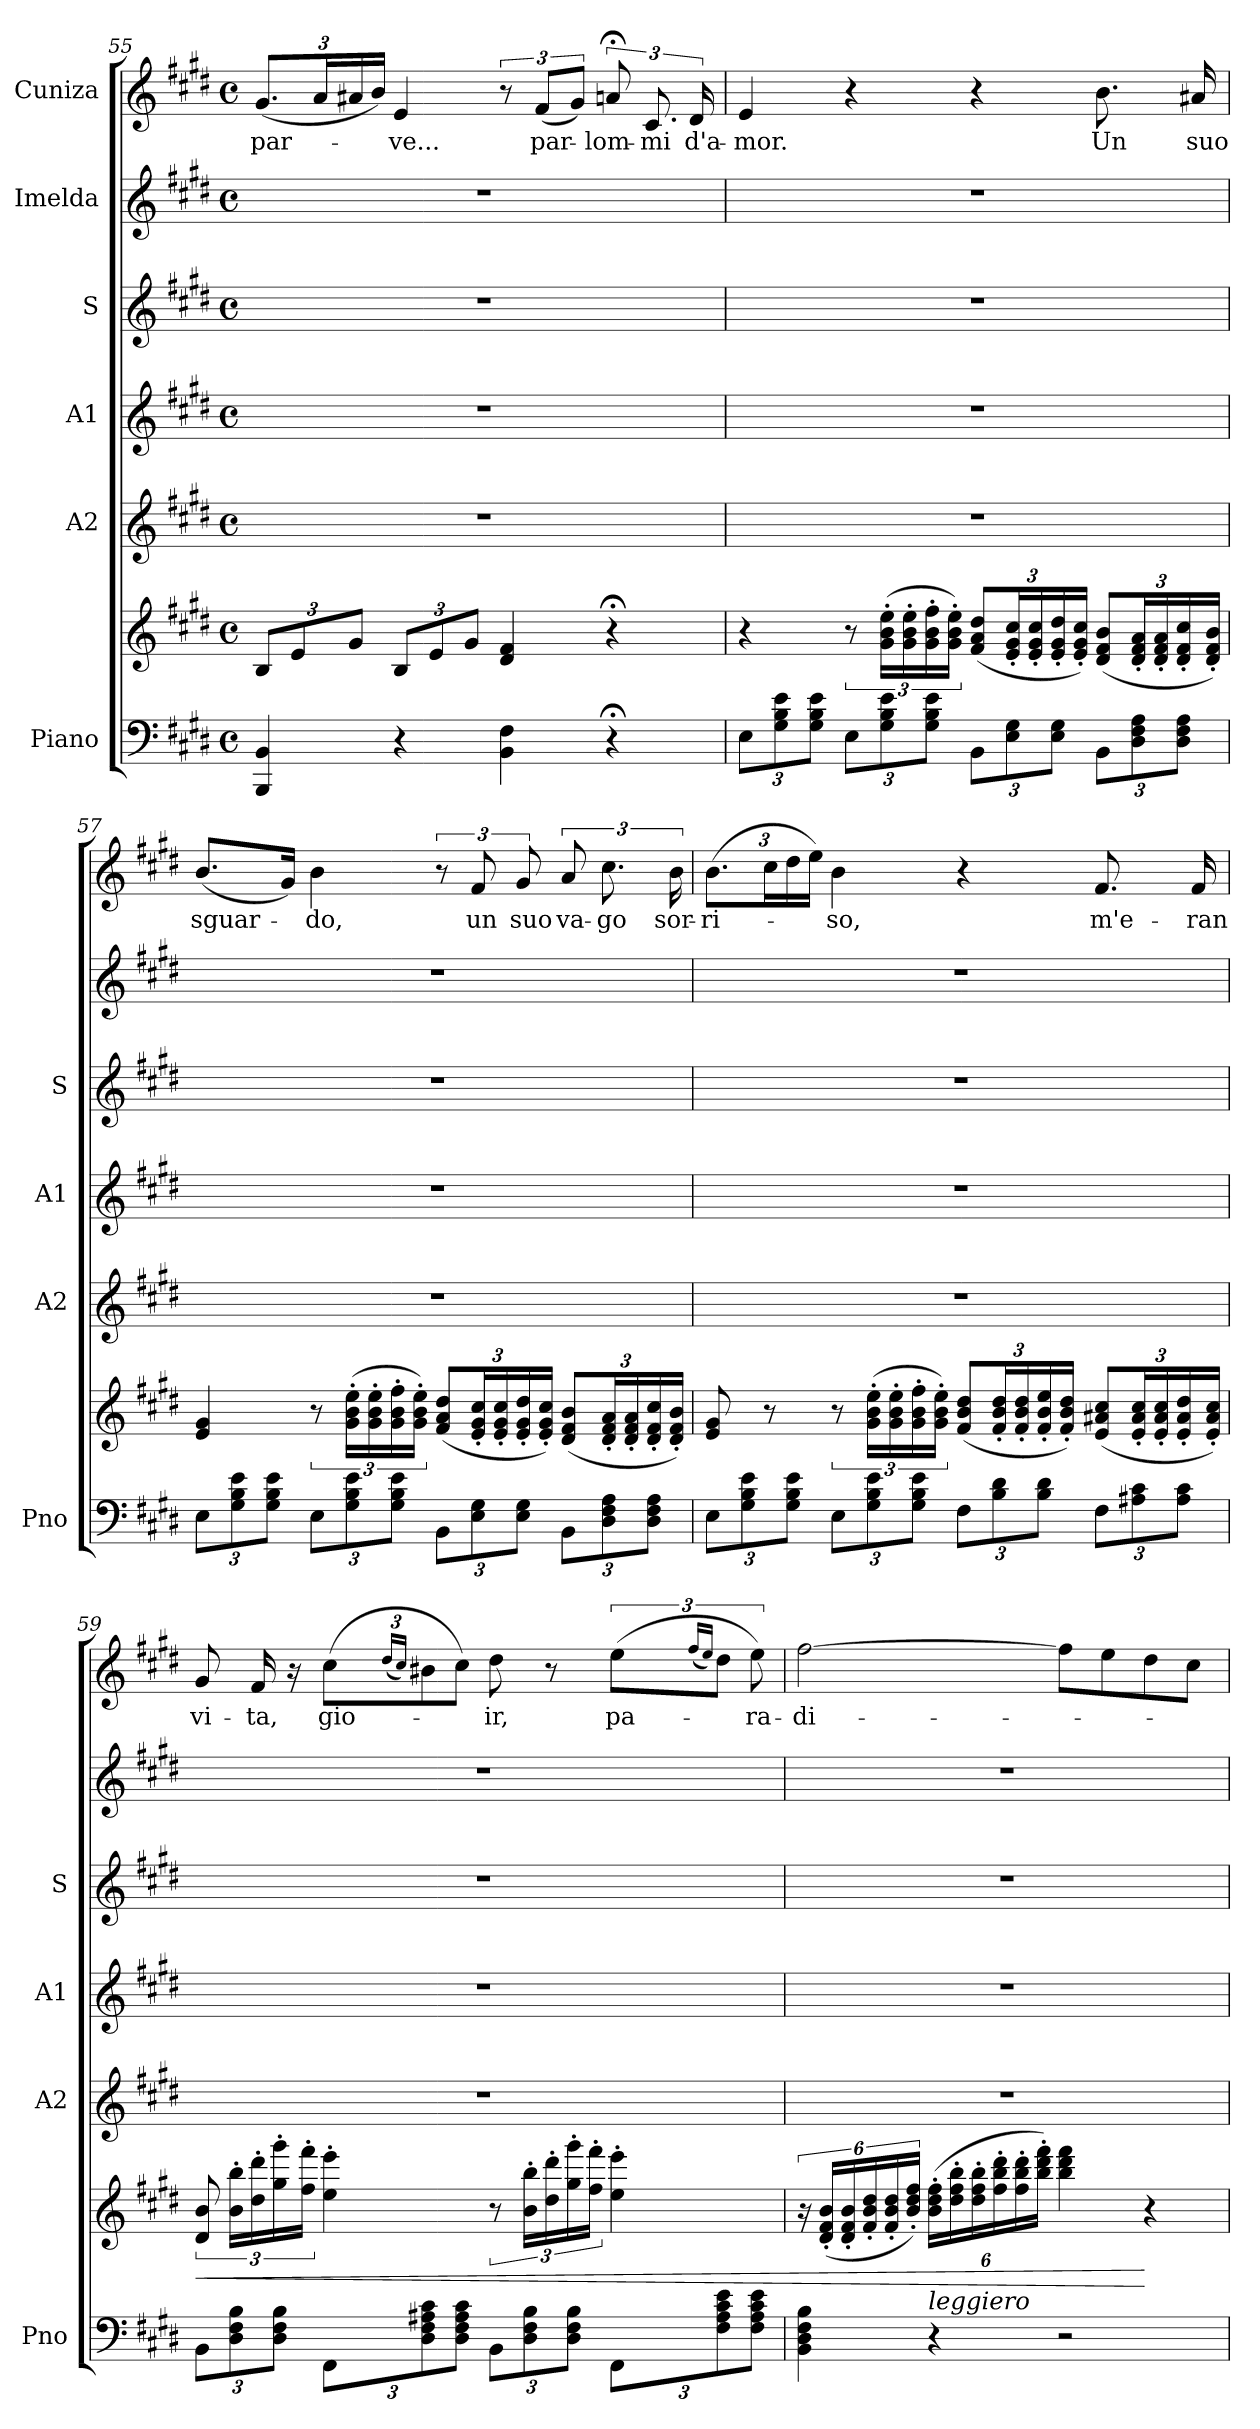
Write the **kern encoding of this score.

**kern	**kern	**dynam	**kern	**kern	**kern	**kern	**kern	**text
*part6	*part6	*part6	*part5	*part4	*part3	*part2	*part1	*part1
*staff7	*staff6	*staff6/7	*staff5	*staff4	*staff3	*staff2	*staff1	*staff1
*I"Piano	*	*	*I"A2	*I"A1	*I"S	*I"Imelda	*I"Cuniza	*
*I'Pno	*	*	*I'A2	*I'A1	*I'S	*	*	*
*clefF4	*clefG2	*	*clefG2	*clefG2	*clefG2	*clefG2	*clefG2	*
*k[f#c#g#d#]	*k[f#c#g#d#]	*	*k[f#c#g#d#]	*k[f#c#g#d#]	*k[f#c#g#d#]	*k[f#c#g#d#]	*k[f#c#g#d#]	*
*M4/4	*M4/4	*	*M4/4	*M4/4	*M4/4	*M4/4	*M4/4	*
*met(c)	*met(c)	*	*met(c)	*met(c)	*met(c)	*met(c)	*met(c)	*
*	*Xbrackettup	*	*	*	*	*	*Xbrackettup	*
=55	=55	=55	=55	=55	=55	=55	=55	=55
4BBB/ 4BB/	12B/L	.	1r	1r	1r	1r	(12.g#/L	-par-
.	12e/	.	.	.	.	.	.	.
.	.	.	.	.	.	.	24a/L	.
.	12g#/J	.	.	.	.	.	24a#X/	.
.	.	.	.	.	.	.	24b/JJ)	.
4r	12B/L	.	.	.	.	.	4e/	-ve...
.	12e/	.	.	.	.	.	.	.
.	12g#/J	.	.	.	.	.	.	.
*	*	*	*	*	*	*	*brackettup	*
4BB\ 4F#\	4d#/ 4f#/	.	.	.	.	.	12r	.
.	.	.	.	.	.	.	(12f#/L	par-
.	.	.	.	.	.	.	12g#/J)	.
4r;<	4r;<	.	.	.	.	.	12an;</	-lom-
.	.	.	.	.	.	.	12.c#/	-mi
.	.	.	.	.	.	.	24d#/	d'a-
!!LO:LB:g=z
=56	=56	=56	=56	=56	=56	=56	=56	=56
*Xbrackettup	*	*	*	*	*	*	*	*
12E\L	4r	.	1r	1r	1r	1r	4e/	-mor.
12G#\ 12B\ 12e\	.	.	.	.	.	.	.	.
12G#\ 12B\ 12e\J	.	.	.	.	.	.	.	.
*	*brackettup	*	*	*	*	*	*	*
12E\L	12r	.	.	.	.	.	4r	.
12G#\ 12B\ 12e\	(24g#\' 24b\' 24ee\'LL	.	.	.	.	.	.	.
.	24g#\' 24b\' 24ee\'	.	.	.	.	.	.	.
12G#\ 12B\ 12e\J	24g#\' 24b\' 24ff#\'	.	.	.	.	.	.	.
.	24g#\' 24b\' 24ee\'JJ)	.	.	.	.	.	.	.
*	*Xbrackettup	*	*	*	*	*	*	*
12BB\L	(12f#/ 12a/ 12dd#/L	.	.	.	.	.	4r	.
12E\ 12G#\	24e/' 24g#/' 24cc#/'L	.	.	.	.	.	.	.
.	24e/' 24g#/' 24cc#/'	.	.	.	.	.	.	.
12E\ 12G#\J	24e/' 24g#/' 24dd#/'	.	.	.	.	.	.	.
.	24e/' 24g#/' 24cc#/'JJ)	.	.	.	.	.	.	.
12BB\L	(12d#/ 12f#/ 12b/L	.	.	.	.	.	8.b\	Un
12D#\ 12F#\ 12A\	24d#/' 24f#/' 24a/'L	.	.	.	.	.	.	.
.	24d#/' 24f#/' 24a/'	.	.	.	.	.	.	.
12D#\ 12F#\ 12A\J	24d#/' 24f#/' 24cc#/'	.	.	.	.	.	.	.
.	.	.	.	.	.	.	16a#X/	suo
.	24d#/' 24f#/' 24b/'JJ)	.	.	.	.	.	.	.
=57	=57	=57	=57	=57	=57	=57	=57	=57
12E\L	4e/ 4g#/	.	1r	1r	1r	1r	(8.b/L	sguar-
12G#\ 12B\ 12e\	.	.	.	.	.	.	.	.
12G#\ 12B\ 12e\J	.	.	.	.	.	.	.	.
.	.	.	.	.	.	.	16g#/Jk)	.
*	*brackettup	*	*	*	*	*	*	*
12E\L	12r	.	.	.	.	.	4b\	-do,
12G#\ 12B\ 12e\	(24g#\' 24b\' 24ee\'LL	.	.	.	.	.	.	.
.	24g#\' 24b\' 24ee\'	.	.	.	.	.	.	.
12G#\ 12B\ 12e\J	24g#\' 24b\' 24ff#\'	.	.	.	.	.	.	.
.	24g#\' 24b\' 24ee\'JJ)	.	.	.	.	.	.	.
*	*Xbrackettup	*	*	*	*	*	*	*
12BB\L	(12f#/ 12a/ 12dd#/L	.	.	.	.	.	12r	.
12E\ 12G#\	24e/' 24g#/' 24cc#/'L	.	.	.	.	.	12f#/	un
.	24e/' 24g#/' 24cc#/'	.	.	.	.	.	.	.
12E\ 12G#\J	24e/' 24g#/' 24dd#/'	.	.	.	.	.	12g#/	suo
.	24e/' 24g#/' 24cc#/'JJ)	.	.	.	.	.	.	.
12BB\L	(12d#/ 12f#/ 12b/L	.	.	.	.	.	12a/	va-
12D#\ 12F#\ 12A\	24d#/' 24f#/' 24a/'L	.	.	.	.	.	12.cc#\	-go
.	24d#/' 24f#/' 24a/'	.	.	.	.	.	.	.
12D#\ 12F#\ 12A\J	24d#/' 24f#/' 24cc#/'	.	.	.	.	.	.	.
.	24d#/' 24f#/' 24b/'JJ)	.	.	.	.	.	24b\	sor-
!!LO:LB:g=z
=58	=58	=58	=58	=58	=58	=58	=58	=58
*	*	*	*	*	*	*	*Xbrackettup	*
12E\L	8e/ 8g#/	.	1r	1r	1r	1r	(12.b\L	-ri-
12G#\ 12B\ 12e\	.	.	.	.	.	.	.	.
.	8r	.	.	.	.	.	24cc#\L	.
12G#\ 12B\ 12e\J	.	.	.	.	.	.	24dd#\	.
.	.	.	.	.	.	.	24ee\JJ)	.
*	*brackettup	*	*	*	*	*	*	*
12E\L	12r	.	.	.	.	.	4b\	-so,
12G#\ 12B\ 12e\	(24g#\' 24b\' 24ee\'LL	.	.	.	.	.	.	.
.	24g#\' 24b\' 24ee\'	.	.	.	.	.	.	.
12G#\ 12B\ 12e\J	24g#\' 24b\' 24ff#\'	.	.	.	.	.	.	.
.	24g#\' 24b\' 24ee\'JJ)	.	.	.	.	.	.	.
*	*Xbrackettup	*	*	*	*	*	*	*
12F#\L	(12f#/ 12b/ 12dd#/L	.	.	.	.	.	4r	.
12B\ 12d#\	24f#/' 24b/' 24dd#/'L	.	.	.	.	.	.	.
.	24f#/' 24b/' 24dd#/'	.	.	.	.	.	.	.
12B\ 12d#\J	24f#/' 24b/' 24ee/'	.	.	.	.	.	.	.
.	24f#/' 24b/' 24dd#/'JJ)	.	.	.	.	.	.	.
12F#\L	(12e/ 12a#X/ 12cc#/L	.	.	.	.	.	8.f#/	m'e-
12A#X\ 12c#\	24e/' 24a#/' 24cc#/'L	.	.	.	.	.	.	.
.	24e/' 24a#/' 24cc#/'	.	.	.	.	.	.	.
12A#\ 12c#\J	24e/' 24a#/' 24dd#/'	.	.	.	.	.	.	.
.	.	.	.	.	.	.	16f#/	-ran
.	24e/' 24a#/' 24cc#/'JJ)	.	.	.	.	.	.	.
=59	=59	=59	=59	=59	=59	=59	=59	=59
*	*brackettup	*	*	*	*	*	*	*
!	!	!LO:HP:b	!	!	!	!	!	!
12BB\L	12d#/ 12b/	<	1r	1r	1r	1r	8g#/	vi-
12D#\ 12F#\ 12B\	24b\' 24bb\'LL	.	.	.	.	.	.	.
.	24dd#\' 24ddd#\'	.	.	.	.	.	16f#/	-ta,
12D#\ 12F#\ 12B\J	24gg#\' 24ggg#\'	.	.	.	.	.	.	.
.	.	.	.	.	.	.	16r	.
.	24ff#\' 24fff#\'JJ	.	.	.	.	.	.	.
12FF#\L	4ee\' 4eee\'	.	.	.	.	.	(12cc#\L	gio-
.	.	.	.	.	.	.	(16qdd#/LL	.
.	.	.	.	.	.	.	16qcc#/JJ)	.
12D#\ 12F#\ 12A#X\ 12c#\	.	.	.	.	.	.	12b#X\	.
12D#\ 12F#\ 12A#\ 12c#\J	.	.	.	.	.	.	12cc#\J)	.
12BB\L	12r	.	.	.	.	.	8dd#\	-ir,
12D#\ 12F#\ 12B\	24b\' 24bb\'LL	.	.	.	.	.	.	.
.	24dd#\' 24ddd#\'	.	.	.	.	.	8r	.
12D#\ 12F#\ 12B\J	24gg#\' 24ggg#\'	.	.	.	.	.	.	.
.	24ff#\' 24fff#\'JJ	.	.	.	.	.	.	.
*	*	*	*	*	*	*	*brackettup	*
12FF#\L	4ee\' 4eee\'	.	.	.	.	.	(12ee\L	pa-
.	.	.	.	.	.	.	(16qff#/LL	.
.	.	.	.	.	.	.	16qee/JJ)	.
12F#\ 12A#\ 12c#\ 12e\	.	.	.	.	.	.	12dd#\J	.
12F#\ 12A#\ 12c#\ 12e\J	.	.	.	.	.	.	12ee\)	-ra-
!!LO:LB:g=z
=60	=60	=60	=60	=60	=60	=60	=60	=60
4BB\ 4D#\ 4F#\ 4B\	24r	.	1r	1r	1r	1r	[2ff#\	-di-
.	(24d#/' 24f#/' 24b/'LL	.	.	.	.	.	.	.
.	24d#/' 24f#/' 24b/'	.	.	.	.	.	.	.
.	24f#/' 24b/' 24dd#/'	.	.	.	.	.	.	.
.	24f#/' 24b/' 24dd#/'	.	.	.	.	.	.	.
.	24b/' 24dd#/' 24ff#/'JJ)	.	.	.	.	.	.	.
*	*Xbrackettup	*	*	*	*	*	*	*
!LO:TX:a:i:t=leggiero	!	!	!	!	!	!	!	!
4r	(24b\' 24dd#\' 24ff#\'LL	.	.	.	.	.	.	.
.	24dd#\' 24ff#\' 24bb\'	.	.	.	.	.	.	.
.	24dd#\' 24ff#\' 24bb\'	.	.	.	.	.	.	.
.	24ff#\' 24bb\' 24ddd#\'	.	.	.	.	.	.	.
.	24ff#\' 24bb\' 24ddd#\'	.	.	.	.	.	.	.
.	24bb\' 24ddd#\' 24fff#\'JJ)	.	.	.	.	.	.	.
2r	4bb\ 4ddd#\ 4fff#\	.	.	.	.	.	8ff#\L]	.
.	.	.	.	.	.	.	8ee\	.
.	4r	[	.	.	.	.	8dd#\	.
.	.	.	.	.	.	.	8cc#\J	.
=	=	=	=	=	=	=	=	=
*-	*-	*-	*-	*-	*-	*-	*-	*-
